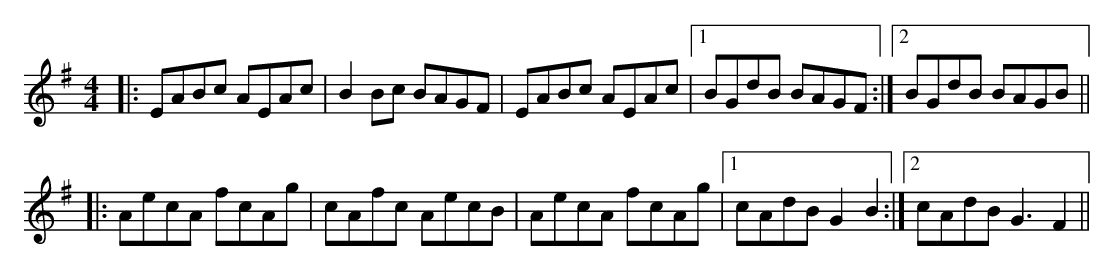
X:1
M:4/4
K:Dmix
|:EABc AEAc|B2 Bc BAGF|EABc AEAc|1 BGdB BAGF:|2 BGdB BAGB||
|:AecA fcAg|cAfc AecB|AecA fcAg|1 cAdB G2 B2:|2 cAdB G3 F2||
